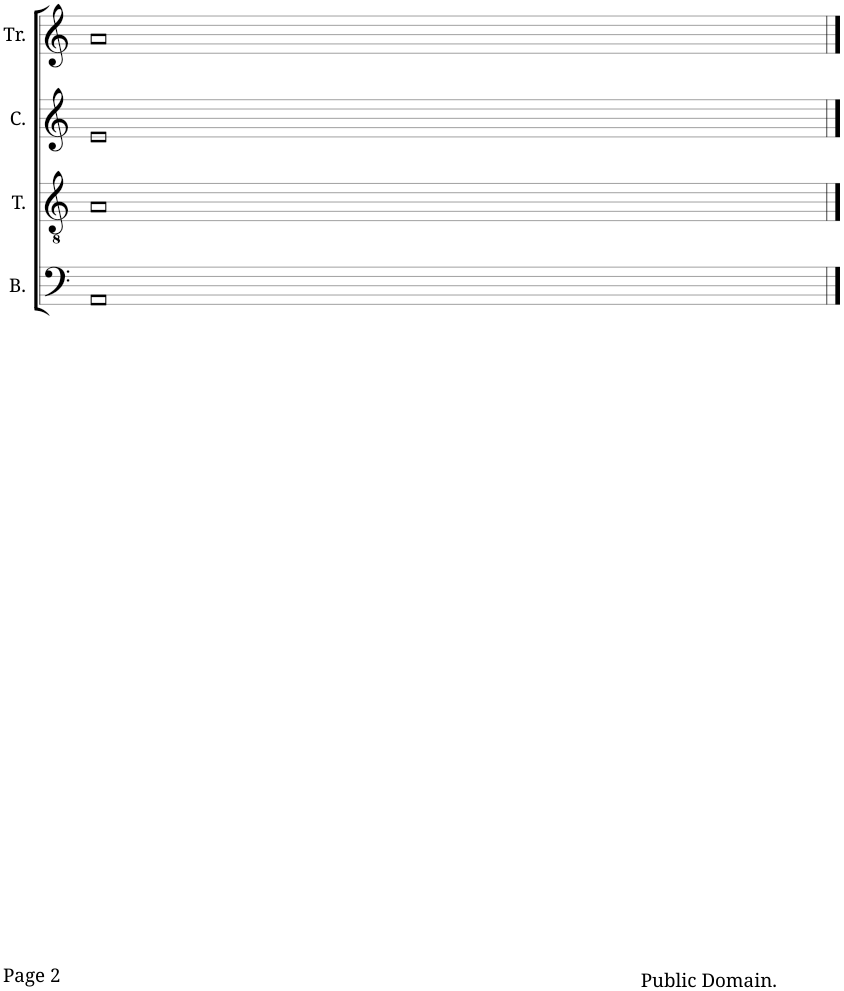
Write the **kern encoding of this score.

**kern	**kern	**kern	**kern
*part4	*part3	*part2	*part1
*staff4	*staff3	*staff2	*staff1
*I"B.	*I"T.	*I"C.	*I"Tr.
*I'B.	*I'T.	*I'C.	*I'Tr.
!!LO:PB:g=z
*clefF4	*clefGv2	*clefG2	*clefG2
*k[]	*k[]	*k[]	*k[]
*M2/2	*M2/2	*M2/2	*M2/2
*met(c|)	*met(c|)	*met(c|)	*met(c|)
=21	=21	=21	=21
1AA!	1A!	1e!	1a!
==	==	==	==
*-	*-	*-	*-
